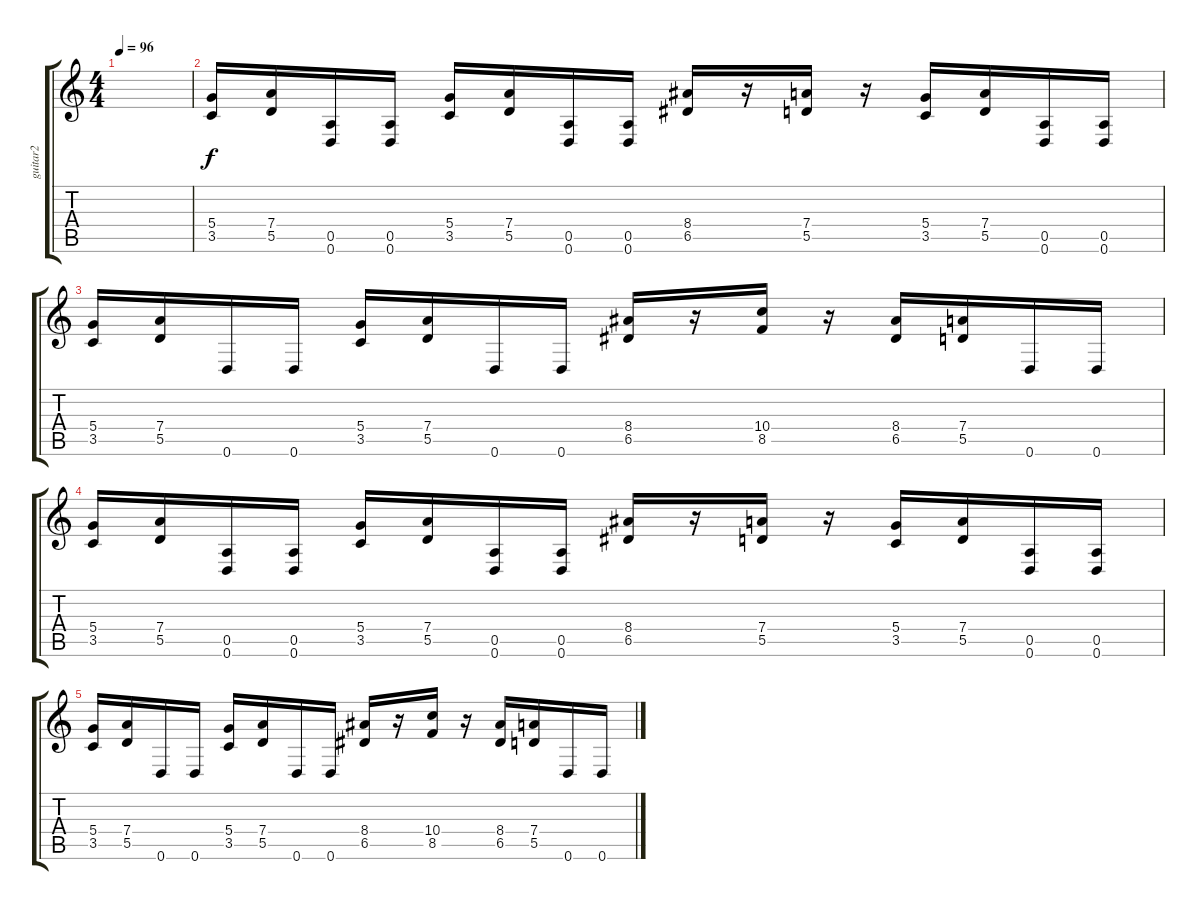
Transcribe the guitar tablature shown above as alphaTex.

\track ("guitar2" "guitar2") {instrument distortionguitar}
\staff {score tabs}
\tuning (E4 B3 G3 D3 A2 D2) {hide}
\ts (4 4)
\tempo 96
\clef g2
\ks c
|
(5.4 3.5).16{instrument distortionguitar} (7.4 5.5).16 (0.5 0.6).16 (0.5 0.6).16 (5.4 3.5).16 (7.4 5.5).16 (0.5 0.6).16 (0.5 0.6).16 (8.4 6.5).16 r.16 (7.4 5.5).16 r.16 (5.4 3.5).16 (7.4 5.5).16 (0.5 0.6).16 (0.5 0.6).16 |
(5.4 3.5).16 (7.4 5.5).16 0.6.16 0.6.16 (5.4 3.5).16 (7.4 5.5).16 0.6.16 0.6.16 (8.4 6.5).16 r.16 (10.4 8.5).16 r.16 (8.4 6.5).16 (7.4 5.5).16 0.6.16 0.6.16 |
(5.4 3.5).16 (7.4 5.5).16 (0.5 0.6).16 (0.5 0.6).16 (5.4 3.5).16 (7.4 5.5).16 (0.5 0.6).16 (0.5 0.6).16 (8.4 6.5).16 r.16 (7.4 5.5).16 r.16 (5.4 3.5).16 (7.4 5.5).16 (0.5 0.6).16 (0.5 0.6).16 |
(5.4 3.5).16 (7.4 5.5).16 0.6.16 0.6.16 (5.4 3.5).16 (7.4 5.5).16 0.6.16 0.6.16 (8.4 6.5).16 r.16 (10.4 8.5).16 r.16 (8.4 6.5).16 (7.4 5.5).16 0.6.16 0.6.16
